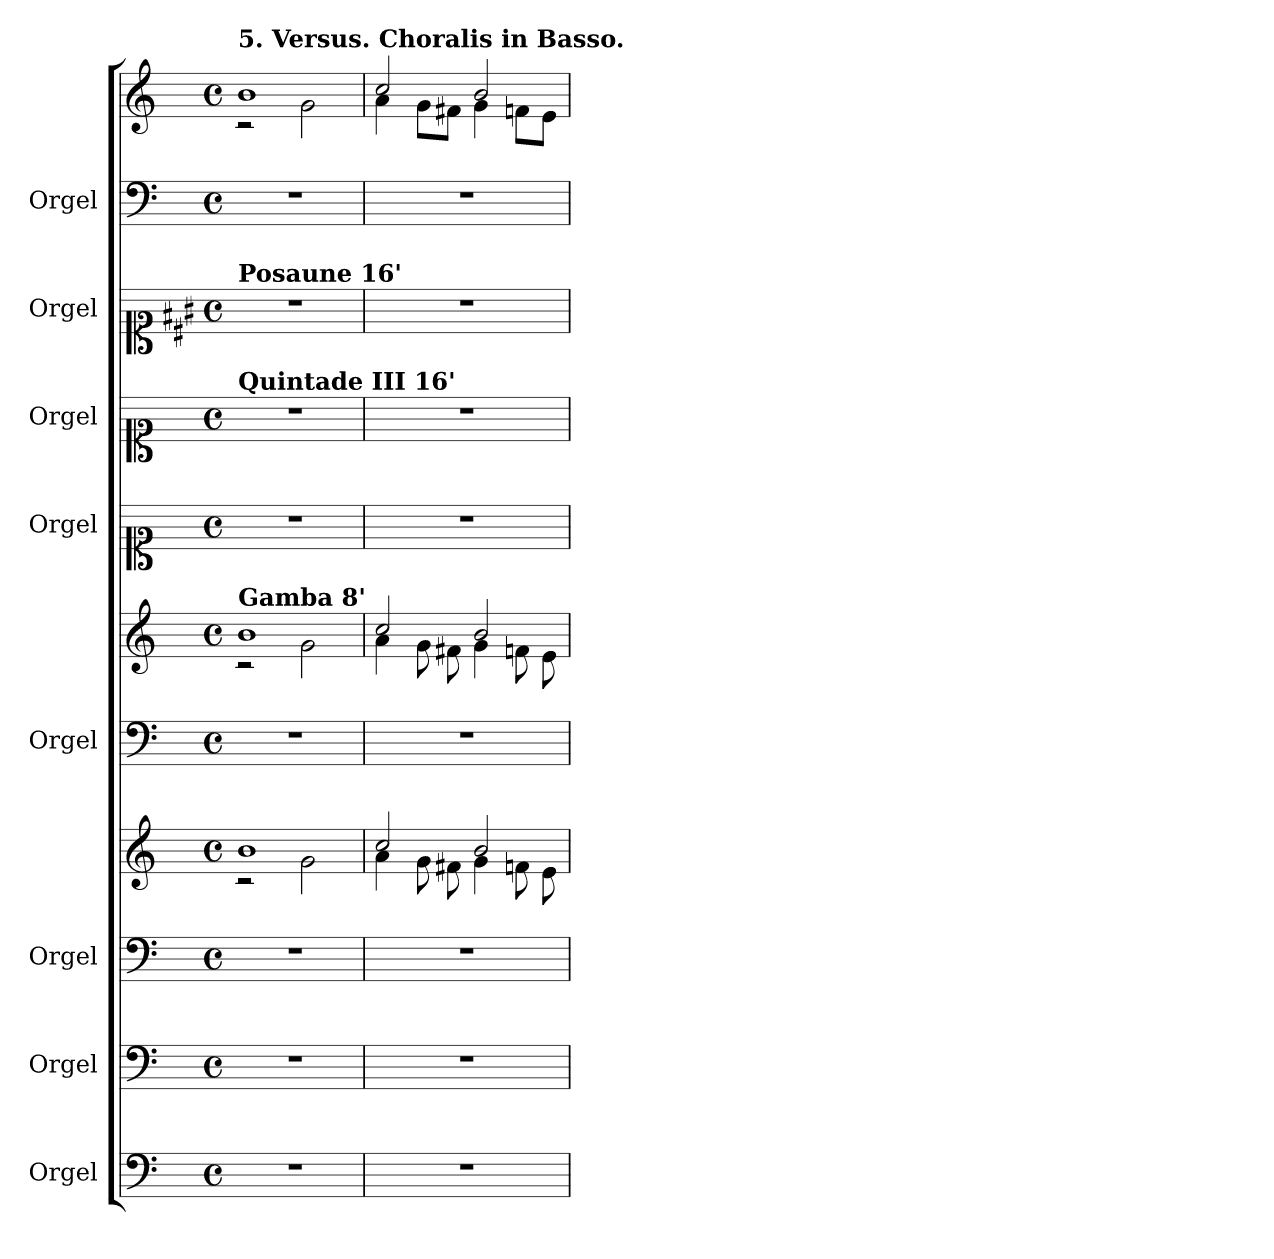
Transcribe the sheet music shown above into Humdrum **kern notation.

**kern	**kern	**kern	**kern	**kern	**kern	**kern	**kern	**kern	**kern	**kern
*part8	*part7	*part6	*part6	*part5	*part5	*part4	*part3	*part2	*part1	*part1
*staff11	*staff10	*staff9	*staff8	*staff7	*staff6	*staff5	*staff4	*staff3	*staff2	*staff1
*I"Orgel	*I"Orgel	*I"Orgel	*	*I"Orgel	*	*I"Orgel	*I"Orgel	*I"Orgel	*I"Orgel	*
!!LO:PB:g=z
*clefF4	*clefF4	*clefF4	*clefG2	*clefF4	*clefG2	*clefC1	*clefC1	*clefC1	*clefF4	*clefG2
*	*	*	*	*	*	*	*	*ITrd5c9	*	*
*k[]	*k[]	*k[]	*k[]	*k[]	*k[]	*k[]	*k[]	*k[]	*k[]	*k[]
*M4/4	*M4/4	*M4/4	*M4/4	*M4/4	*M4/4	*M4/4	*M4/4	*M4/4	*M4/4	*M4/4
*met(c)	*met(c)	*met(c)	*met(c)	*met(c)	*met(c)	*met(c)	*met(c)	*met(c)	*met(c)	*met(c)
=1	=1	=1	=1	=1	=1	=1	=1	=1	=1	=1
*	*	*	*^	*	*^	*	*	*	*	*^
!	!	!	!	!	!	!	!	!	!	!	!	!LO:TX:a:B:t=5. Versus. Choralis in Basso.	!
!	!	!	!	!	!	!	!	!	!	!LO:TX:a:B:t=Posaune 16'	!	!	!
!	!	!	!	!	!	!	!	!	!LO:TX:a:B:t=Quintade III 16'	!	!	!	!
!	!	!	!	!	!	!LO:TX:a:B:t=Gamba 8'	!	!	!	!	!	!	!
1r	1r	1r	1b	2r	1r	1b	2r	1r	1r	1r	1r	1b	2r
.	.	.	.	2g\	.	.	2g\	.	.	.	.	.	2g\
=2	=2	=2	=2	=2	=2	=2	=2	=2	=2	=2	=2	=2	=2
1r	1r	1r	2cc/	4a\	1r	2cc/	4a\	1r	1r	1r	1r	2cc/	4a\
.	.	.	.	8g\	.	.	8g\	.	.	.	.	.	8g\L
.	.	.	.	8f#X\	.	.	8f#X\	.	.	.	.	.	8f#X\J
.	.	.	2b/	4g\	.	2b/	4g\	.	.	.	.	2b/	4g\
.	.	.	.	8fn\	.	.	8fn\	.	.	.	.	.	8fn\L
.	.	.	.	8e\	.	.	8e\	.	.	.	.	.	8e\J
*	*	*	*v	*v	*	*v	*v	*	*	*	*	*v	*v
=	=	=	=	=	=	=	=	=	=	=
*-	*-	*-	*-	*-	*-	*-	*-	*-	*-	*-
